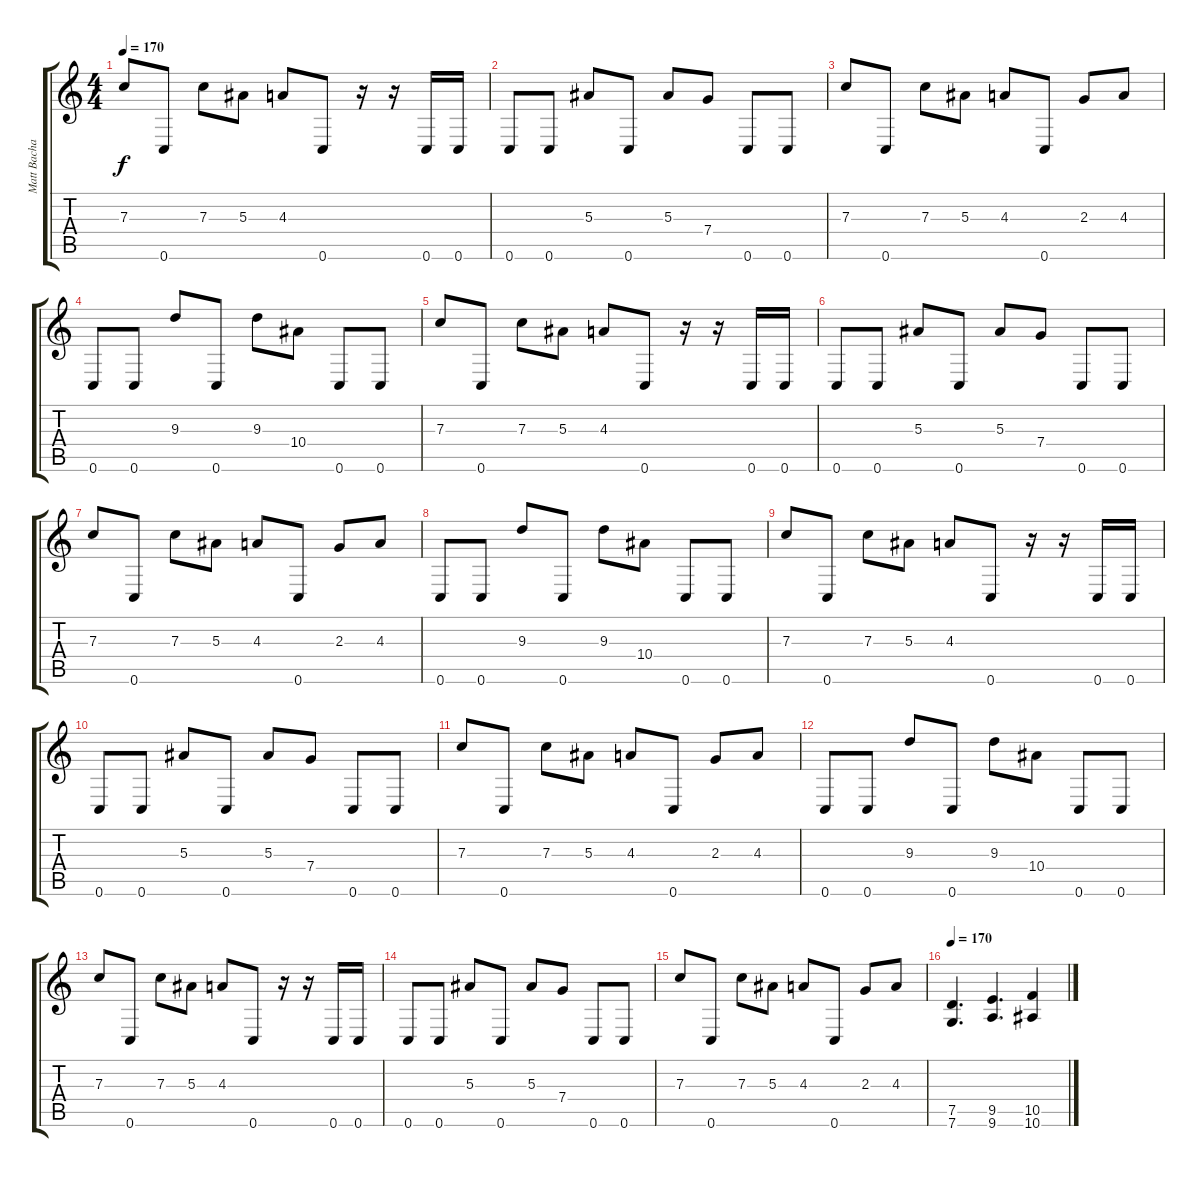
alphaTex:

\track ("Matt Bachand" "Matt Bacha") {instrument distortionguitar}
\staff {score tabs}
\tuning (D4 A3 F3 C3 G2 C2) {hide}
\ts (4 4)
\tempo 170
\clef g2
\ks c
7.3.8{dy f} 0.6.8 7.3.8 5.3.8 4.3.8 0.6.8 r.16 r.16 0.6.16 0.6.16 |
0.6.8 0.6.8 5.3.8 0.6.8 5.3.8 7.4.8 0.6.8 0.6.8 |
7.3.8 0.6.8 7.3.8 5.3.8 4.3.8 0.6.8 2.3.8 4.3.8 |
0.6.8 0.6.8 9.3.8 0.6.8 9.3.8 10.4.8 0.6.8 0.6.8 |
7.3.8 0.6.8 7.3.8 5.3.8 4.3.8 0.6.8 r.16 r.16 0.6.16 0.6.16 |
0.6.8 0.6.8 5.3.8 0.6.8 5.3.8 7.4.8 0.6.8 0.6.8 |
7.3.8 0.6.8 7.3.8 5.3.8 4.3.8 0.6.8 2.3.8 4.3.8 |
0.6.8 0.6.8 9.3.8 0.6.8 9.3.8 10.4.8 0.6.8 0.6.8 |
7.3.8 0.6.8 7.3.8 5.3.8 4.3.8 0.6.8 r.16 r.16 0.6.16 0.6.16 |
0.6.8 0.6.8 5.3.8 0.6.8 5.3.8 7.4.8 0.6.8 0.6.8 |
7.3.8 0.6.8 7.3.8 5.3.8 4.3.8 0.6.8 2.3.8 4.3.8 |
0.6.8 0.6.8 9.3.8 0.6.8 9.3.8 10.4.8 0.6.8 0.6.8 |
7.3.8 0.6.8 7.3.8 5.3.8 4.3.8 0.6.8 r.16 r.16 0.6.16 0.6.16 |
0.6.8 0.6.8 5.3.8 0.6.8 5.3.8 7.4.8 0.6.8 0.6.8 |
7.3.8 0.6.8 7.3.8 5.3.8 4.3.8 0.6.8 2.3.8 4.3.8 |
\tempo 170
(7.5 7.6).4{d} (9.5 9.6).4{d} (10.5 10.6).4
